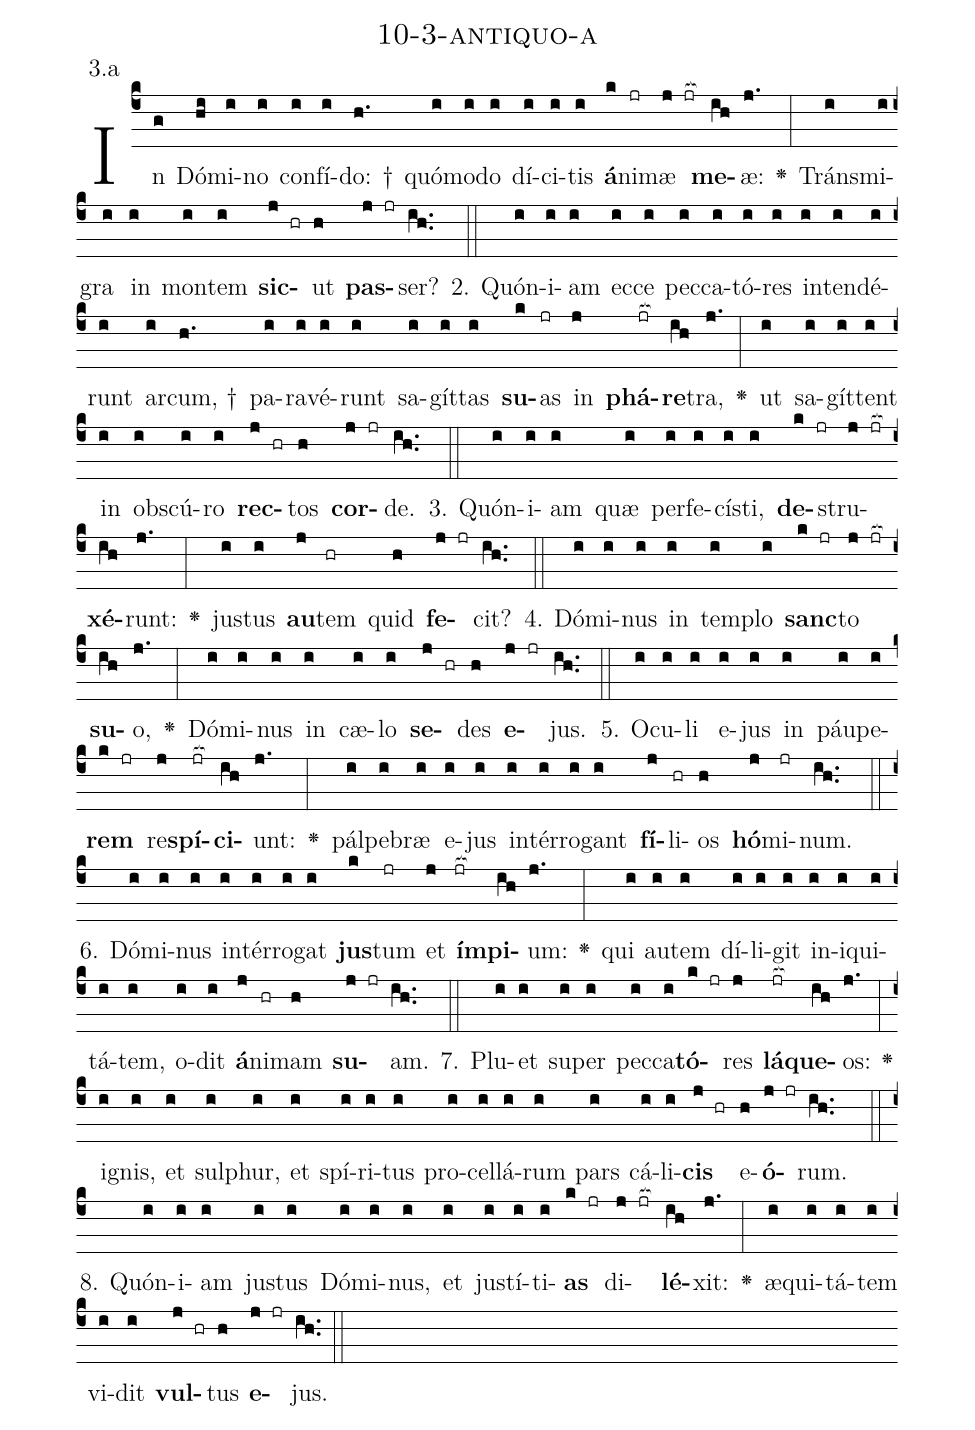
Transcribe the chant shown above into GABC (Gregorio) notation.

name: 10-3-antiquo-a;
annotation: 3.a;
%%
(c4)In(g) Dó(hi)mi(i)no(i) con(i)fí(i)do: †(h.) quó(i)mo(i)do(i) dí(i)ci(i)tis(i) <b>á</b>(k)ni(jr)mæ(j jr[ocb:1{]) <b>me</b>(ih[ocb:0}])æ:(j.) <v>\greheightstar</v>(:) Tráns(i)mi(i)gra(i) in(i) mon(i)tem(i) <b>sic</b>(j hr)ut(h) <b>pas</b>(j jr)ser?(ih..) (::)
2. Quón(i)i(i)am(i) ec(i)ce(i) pec(i)ca(i)tó(i)res(i) in(i)ten(i)dé(i)runt(i) ar(i)cum, †(h.) pa(i)ra(i)vé(i)runt(i) sa(i)gít(i)tas(i) <b>su</b>(k)as(jr) in(j) <b>phá</b>(jr[ocb:1{])<b>re</b>(ih[ocb:0}])tra,(j.) <v>\greheightstar</v>(:) ut(i) sa(i)gít(i)tent(i) in(i) obs(i)cú(i)ro(i) <b>rec</b>(j hr)tos(h) <b>cor</b>(j jr)de.(ih..) (::)
3. Quón(i)i(i)am(i) quæ(i) per(i)fe(i)cís(i)ti,(i) <b>de</b>(k jr)stru(j jr[ocb:1{])<b>xé</b>(ih[ocb:0}])runt:(j.) <v>\greheightstar</v>(:) jus(i)tus(i) <b>au</b>(j)tem(hr) quid(h) <b>fe</b>(j jr)cit?(ih..) (::)
4. Dó(i)mi(i)nus(i) in(i) tem(i)plo(i) <b>sanc</b>(k jr)to(j jr[ocb:1{]) <b>su</b>(ih[ocb:0}])o,(j.) <v>\greheightstar</v>(:) Dó(i)mi(i)nus(i) in(i) cæ(i)lo(i) <b>se</b>(j hr)des(h) <b>e</b>(j jr)jus.(ih..) (::)
5. O(i)cu(i)li(i) e(i)jus(i) in(i) páu(i)pe(i)<b>rem</b>(k jr) re(j)<b>spí</b>(jr[ocb:1{])<b>ci</b>(ih[ocb:0}])unt:(j.) <v>\greheightstar</v>(:) pál(i)pe(i)bræ(i) e(i)jus(i) in(i)tér(i)ro(i)gant(i) <b>fí</b>(j)li(hr)os(h) <b>hó</b>(j)mi(jr)num.(ih..) (::)
6. Dó(i)mi(i)nus(i) in(i)tér(i)ro(i)gat(i) <b>jus</b>(k)tum(jr) et(j) <b>ím</b>(jr[ocb:1{])<b>pi</b>(ih[ocb:0}])um:(j.) <v>\greheightstar</v>(:) qui(i) au(i)tem(i) dí(i)li(i)git(i) in(i)i(i)qui(i)tá(i)tem,(i) o(i)dit(i) <b>á</b>(j)ni(hr)mam(h) <b>su</b>(j jr)am.(ih..) (::)
7. Plu(i)et(i) su(i)per(i) pec(i)ca(i)<b>tó</b>(k jr)res(j) <b>lá</b>(jr[ocb:1{])<b>que</b>(ih[ocb:0}])os:(j.) <v>\greheightstar</v>(:) i(i)gnis,(i) et(i) sul(i)phur,(i) et(i) spí(i)ri(i)tus(i) pro(i)cel(i)lá(i)rum(i) pars(i) cá(i)li(i)<b>cis</b>(j hr) e(h)<b>ó</b>(j jr)rum.(ih..) (::)
8. Quón(i)i(i)am(i) jus(i)tus(i) Dó(i)mi(i)nus,(i) et(i) jus(i)tí(i)ti(i)<b>as</b>(k jr) di(j jr[ocb:1{])<b>lé</b>(ih[ocb:0}])xit:(j.) <v>\greheightstar</v>(:) æ(i)qui(i)tá(i)tem(i) vi(i)dit(i) <b>vul</b>(j hr)tus(h) <b>e</b>(j jr)jus.(ih..) (::)
